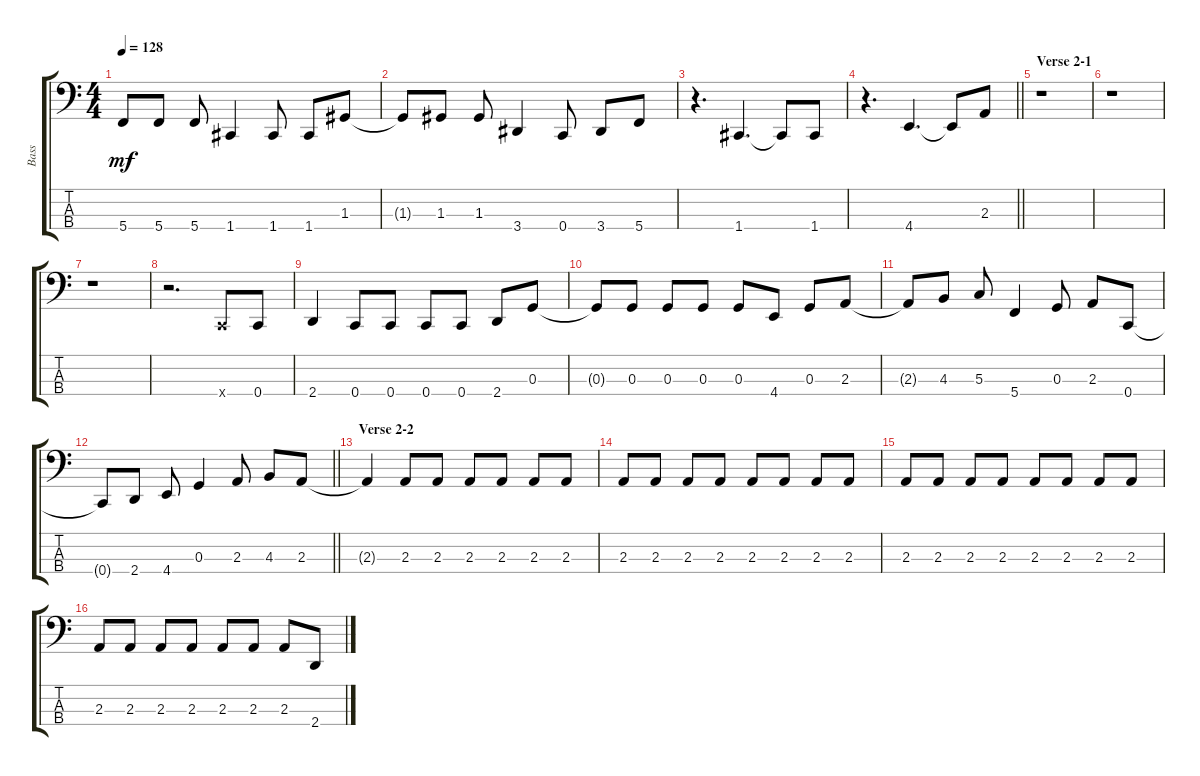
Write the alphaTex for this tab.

\track ("Bass" "Bass") {instrument electricbasspick}
\staff {score tabs}
\tuning (F2 C2 G1 C1) {hide}
\ts (4 4)
\tempo 128
\clef f4
\ks c
5.4{t}.8{dy mf} 5.4.8 5.4.8 1.4.4 1.4.8 1.4.8 1.3.8 |
1.3{t}.8 1.3.8 1.3.8 3.4.4 0.4.8 3.4.8 5.4.8 |
r.4{d} 1.4.4{d} 1.4{t}.8 1.4.8 |
\barLineRight lightlight
r.4{d} 4.4.4{d} 4.4{t}.8 2.3.8 |
\section ("" "Verse 2-1")
r.1 |
r.1 |
r.1 |
r.2{d} 0.4{x}.8 0.4.8 |
2.4.4 0.4.8 0.4.8 0.4.8 0.4.8 2.4.8 0.3.8 |
0.3{t}.8 0.3.8 0.3.8 0.3.8 0.3.8 4.4.8 0.3.8 2.3.8 |
2.3{t}.8 4.3.8 5.3.8 5.4.4 0.3.8 2.3.8 0.4.8 |
\barLineRight lightlight
0.4{t}.8 2.4.8 4.4.8 0.3.4 2.3.8 4.3.8 2.3.8 |
\section ("" "Verse 2-2")
2.3{t}.4 2.3.8 2.3.8 2.3.8 2.3.8 2.3.8 2.3.8 |
2.3.8 2.3.8 2.3.8 2.3.8 2.3.8 2.3.8 2.3.8 2.3.8 |
2.3.8 2.3.8 2.3.8 2.3.8 2.3.8 2.3.8 2.3.8 2.3.8 |
2.3.8 2.3.8 2.3.8 2.3.8 2.3.8 2.3.8 2.3.8 2.4.8
